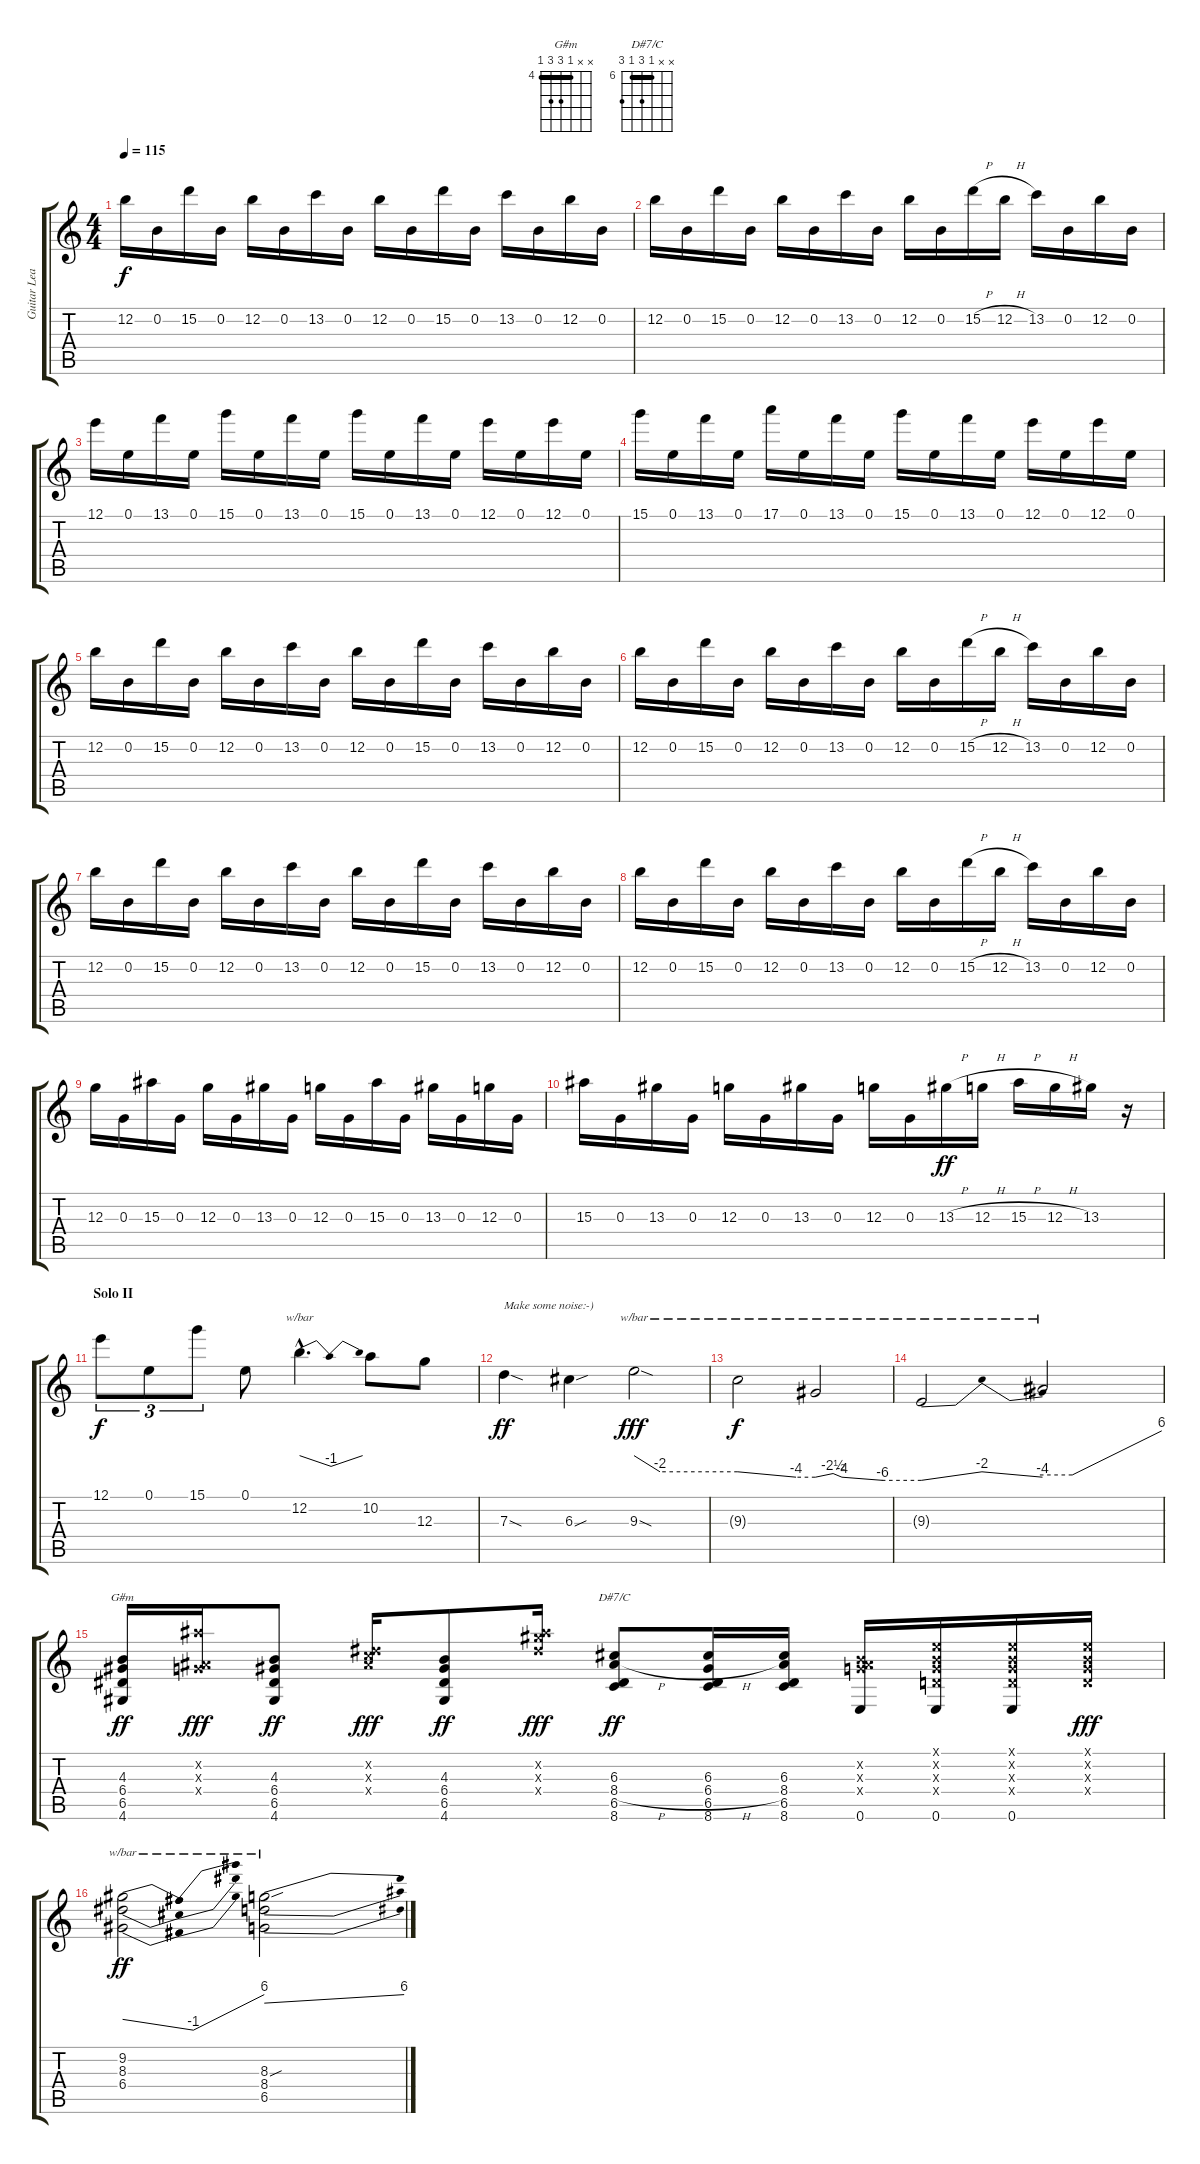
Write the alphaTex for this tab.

\track ("Guitar Lead" "Guitar Lea") {instrument overdrivenguitar}
\staff {score tabs}
\tuning (E4 B3 G3 D3 A2 E2) {hide}
\chord ("G#m" x x 4 6 6 4) {firstfret 4 barre 4}
\chord ("D#7/C" x x 6 8 6 8) {firstfret 6 barre 6}
\ts (4 4)
\tempo 115
\clef g2
\ks c
12.2.16{dy f} 0.2.16 15.2.16 0.2.16 12.2.16 0.2.16 13.2.16 0.2.16 12.2.16 0.2.16 15.2.16 0.2.16 13.2.16 0.2.16 12.2.16 0.2.16 |
12.2.16 0.2.16 15.2.16 0.2.16 12.2.16 0.2.16 13.2.16 0.2.16 12.2.16 0.2.16 15.2{h}.16 12.2{h}.16 13.2.16 0.2.16 12.2.16 0.2.16 |
12.1.16 0.1.16 13.1.16 0.1.16 15.1.16 0.1.16 13.1.16 0.1.16 15.1.16 0.1.16 13.1.16 0.1.16 12.1.16 0.1.16 12.1.16 0.1.16 |
15.1.16 0.1.16 13.1.16 0.1.16 17.1.16 0.1.16 13.1.16 0.1.16 15.1.16 0.1.16 13.1.16 0.1.16 12.1.16 0.1.16 12.1.16 0.1.16 |
12.2.16 0.2.16 15.2.16 0.2.16 12.2.16 0.2.16 13.2.16 0.2.16 12.2.16 0.2.16 15.2.16 0.2.16 13.2.16 0.2.16 12.2.16 0.2.16 |
12.2.16 0.2.16 15.2.16 0.2.16 12.2.16 0.2.16 13.2.16 0.2.16 12.2.16 0.2.16 15.2{h}.16 12.2{h}.16 13.2.16 0.2.16 12.2.16 0.2.16 |
12.2.16 0.2.16 15.2.16 0.2.16 12.2.16 0.2.16 13.2.16 0.2.16 12.2.16 0.2.16 15.2.16 0.2.16 13.2.16 0.2.16 12.2.16 0.2.16 |
12.2.16 0.2.16 15.2.16 0.2.16 12.2.16 0.2.16 13.2.16 0.2.16 12.2.16 0.2.16 15.2{h}.16 12.2{h}.16 13.2.16 0.2.16 12.2.16 0.2.16 |
12.3.16 0.3.16 15.3.16 0.3.16 12.3.16 0.3.16 13.3.16 0.3.16 12.3.16 0.3.16 15.3.16 0.3.16 13.3.16 0.3.16 12.3.16 0.3.16 |
15.3.16 0.3.16 13.3.16 0.3.16 12.3.16 0.3.16 13.3.16 0.3.16 12.3.16 0.3.16 13.3{h}.16{dy ff} 12.3{h}.16 15.3{h}.16 12.3{h}.16 13.3.16 r.16 |
\section ("" "Solo II")
12.1.8{tu (3 2) dy f} 0.1.8{tu (3 2)} 15.1.8{tu (3 2)} 0.1.8 12.2{hac}.4{d tbe (dip default 0 0 30 -4 60 0)} 10.2.8 12.3.8 |
7.3{sod}.4{txt "Make some noise:-)" dy ff} 6.3{sou}.4 9.3{sod}.2{tbe (custom default 0 0 15 -8 60 -8) dy fff volume 14 balance 8} |
9.3{t}.2{tbe (custom default 0 -8 45 -16 60 -16) dy f} 9.3{t}.2{tbe (custom default 0 -16 10 -10 15 -16 38 -24 60 -24)} |
9.3{t}.2{tbe (dip default 0 -24 30 -8 60 -16)} 9.3{t}.2{tbe (custom default 0 -12 15 -12 60 24)} |
(4.3 6.4 6.5 4.6).16{ch "G#m" dy ff} (11.2{x} 0.3{x} 8.4{x}).16{dy fff} (4.3 6.4 6.5 4.6).8{dy ff} (4.2{x} 5.3{x} 8.4{x}).16{dy fff} (4.3 6.4 6.5 4.6).8{dy ff} (9.2{x} 8.3{x} 20.4{x}).16{dy fff} (6.3 8.4{h} 6.5 8.6).8{ch "D#7/C" dy ff} (6.3 6.4{h} 6.5 8.6).16 (6.3 8.4 6.5 8.6).16 (0.2{x} 0.3{x} 8.4{x} 0.6).16 (0.1{x} 0.2{x} 0.3{x} 0.4{x} 0.6).16 (0.1{x} 0.2{x} 0.3{x} 0.4{x} 0.6).16 (0.1{x} 0.2{x} 0.3{x} 0.4{x}).16{dy fff} |
(9.2 8.3 6.4).2{tbe (dip default 0 0 30 -4 60 24) dy ff} (8.3{sou} 8.4 6.5).2{tbe (dive default 0 8 60 24)}
